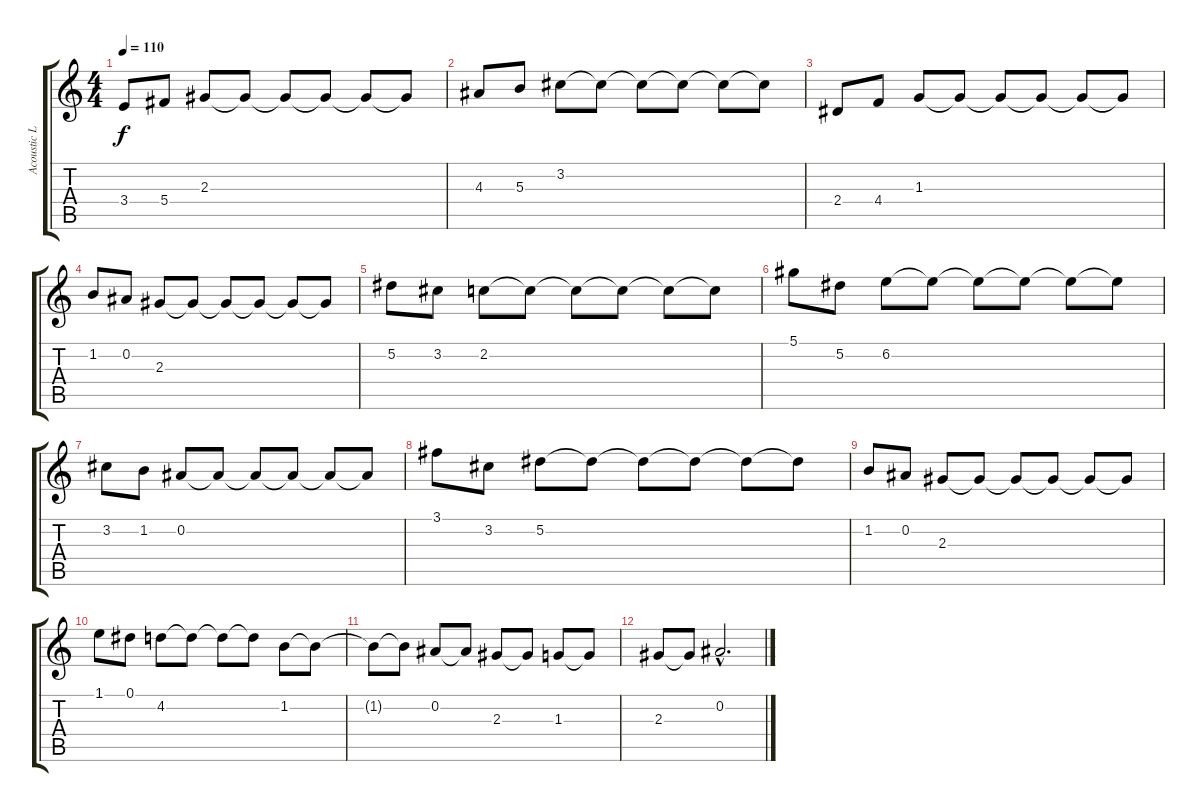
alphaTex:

\track ("Acoustic Left" "Acoustic L") {instrument acousticguitarsteel}
\staff {score tabs}
\tuning (Eb4 Bb3 Gb3 Db3 Ab2 Eb2) {hide}
\ts (4 4)
\tempo 110
\clef g2
\ks c
3.4.8{dy f} 5.4.8 2.3.8 2.3{t}.8 2.3{t}.8 2.3{t}.8 2.3{t}.8 2.3{t}.8 |
4.3.8 5.3.8 3.2.8 3.2{t}.8 3.2{t}.8 3.2{t}.8 3.2{t}.8 3.2{t}.8 |
2.4.8 4.4.8 1.3.8 1.3{t}.8 1.3{t}.8 1.3{t}.8 1.3{t}.8 1.3{t}.8 |
1.2.8 0.2.8 2.3.8 2.3{t}.8 2.3{t}.8 2.3{t}.8 2.3{t}.8 2.3{t}.8 |
5.2.8 3.2.8 2.2.8 2.2{t}.8 2.2{t}.8 2.2{t}.8 2.2{t}.8 2.2{t}.8 |
5.1.8 5.2.8 6.2.8 6.2{t}.8 6.2{t}.8 6.2{t}.8 6.2{t}.8 6.2{t}.8 |
3.2.8 1.2.8 0.2.8 0.2{t}.8 0.2{t}.8 0.2{t}.8 0.2{t}.8 0.2{t}.8 |
3.1.8 3.2.8 5.2.8 5.2{t}.8 5.2{t}.8 5.2{t}.8 5.2{t}.8 5.2{t}.8 |
1.2.8 0.2.8 2.3.8 2.3{t}.8 2.3{t}.8 2.3{t}.8 2.3{t}.8 2.3{t}.8 |
1.1.8 0.1.8 4.2.8 4.2{t}.8 4.2{t}.8 4.2{t}.8 1.2.8 1.2{t}.8 |
1.2{t}.8 1.2{t}.8 0.2.8 0.2{t}.8 2.3.8 2.3{t}.8 1.3.8 1.3{t}.8 |
2.3.8 2.3{t}.8 0.2{hac}.2{d}
